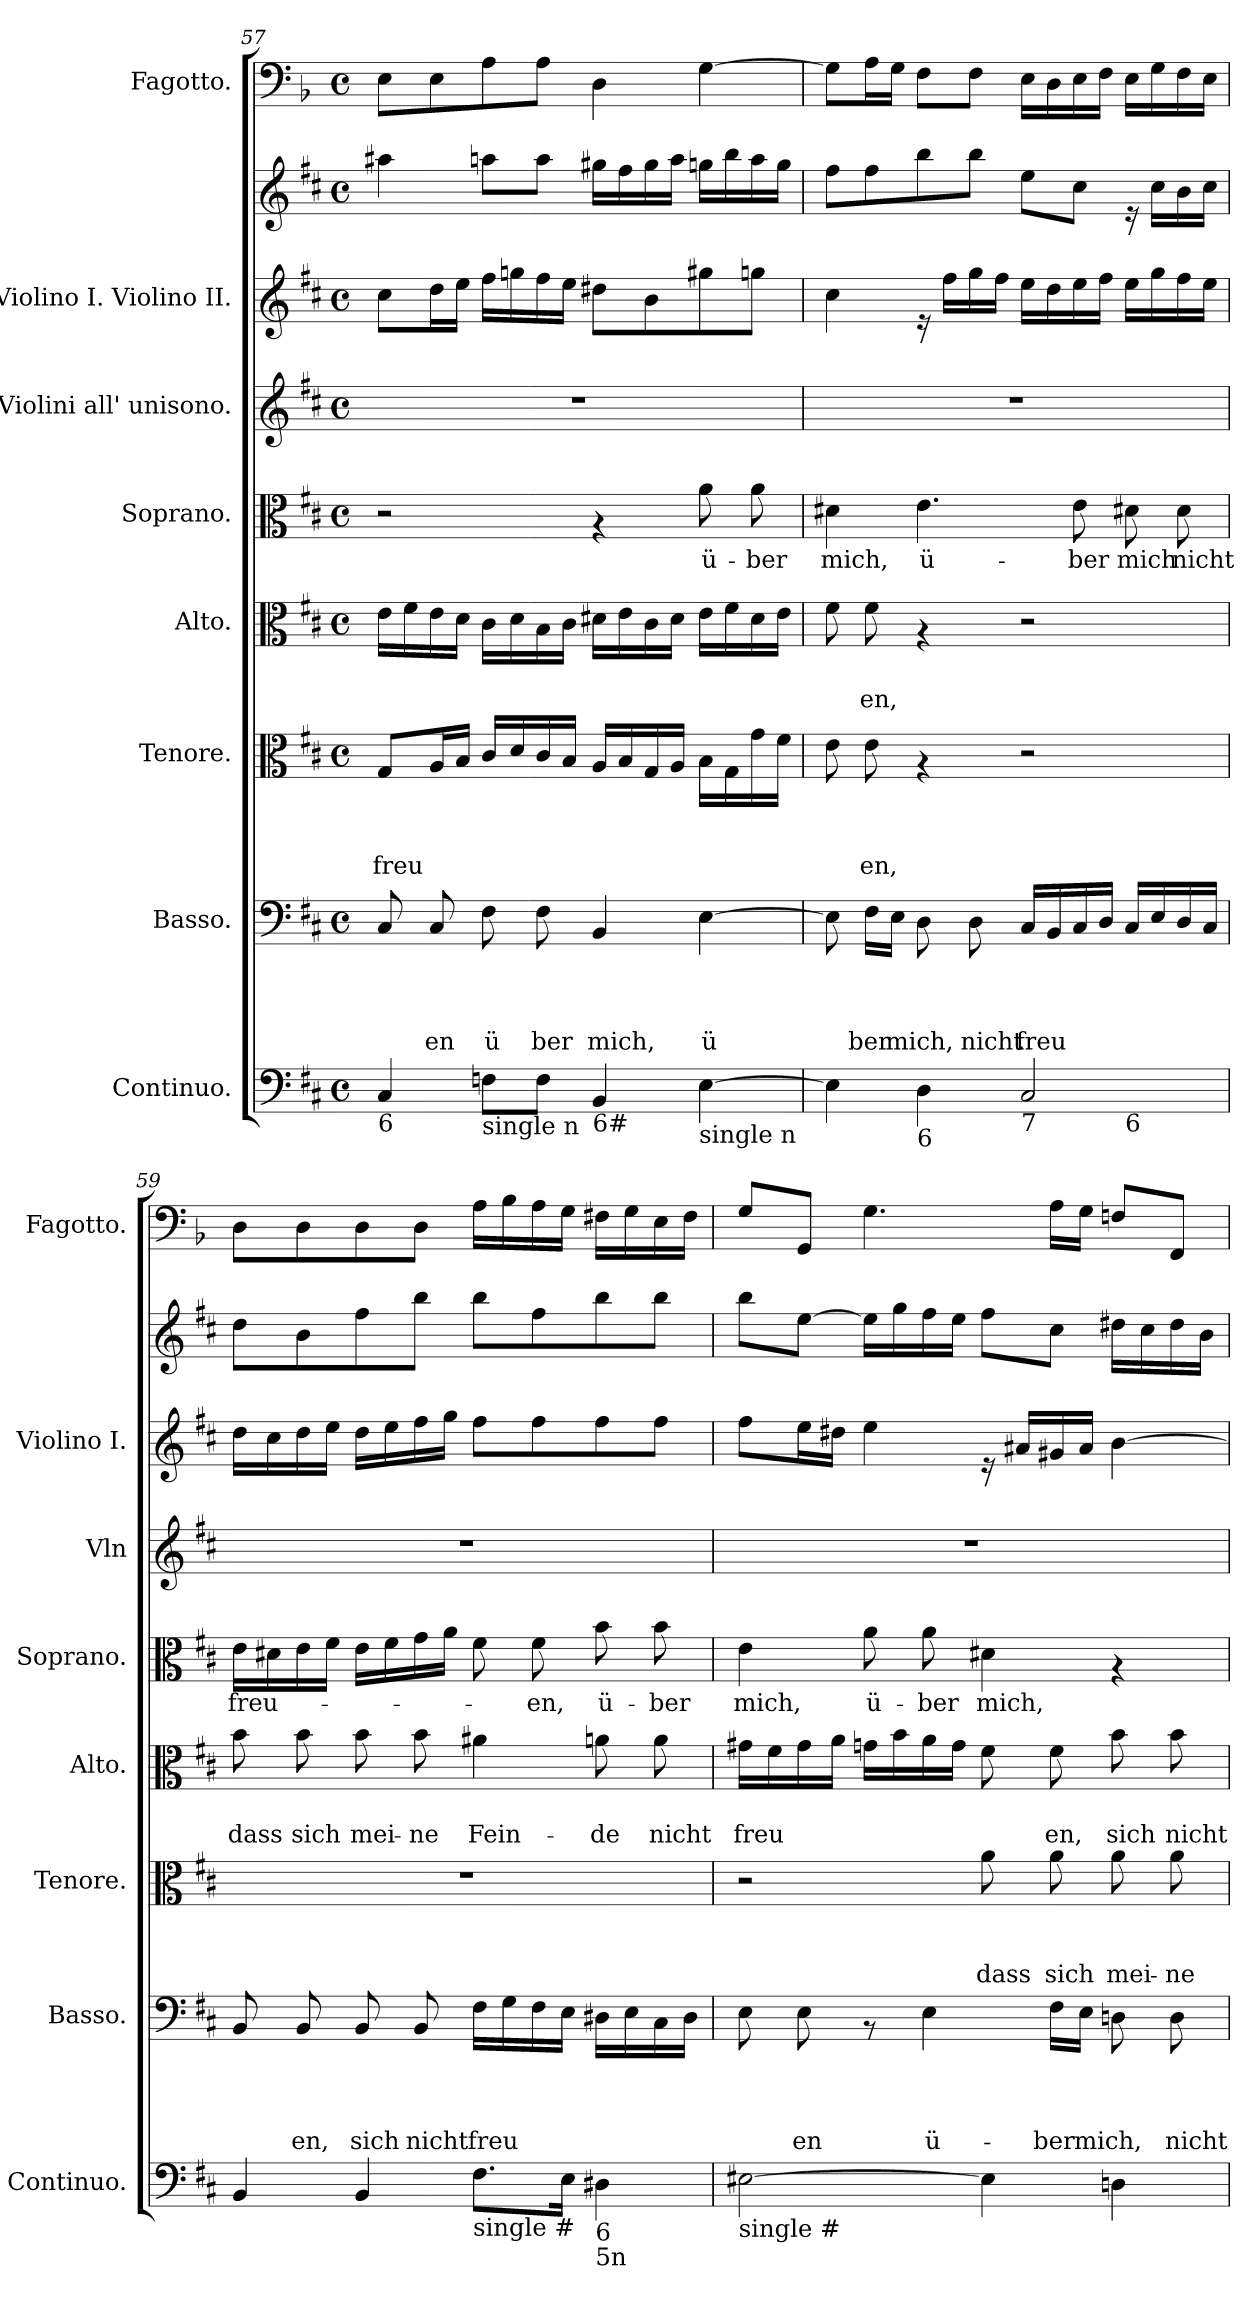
**kern	**kern	**text	**text	**text	**text	**kern	**text	**text	**text	**kern	**text	**text	**kern	**text	**kern	**kern	**kern	**kern
*part8	*part7	*part7	*part7	*part7	*part7	*part6	*part6	*part6	*part6	*part5	*part5	*part5	*part4	*part4	*part3	*part2	*part2	*part1
*staff9	*staff8	*staff8	*staff8	*staff8	*staff8	*staff7	*staff7	*staff7	*staff7	*staff6	*staff6	*staff6	*staff5	*staff5	*staff4	*staff3	*staff2	*staff1
*I"Continuo.	*I"Basso.	*	*	*	*	*I"Tenore.	*	*	*	*I"Alto.	*	*	*I"Soprano.	*	*I"Violini all' unisono.	*I"Violino I. Violino II.	*	*I"Fagotto.
*I'Continuo.	*I'Basso.	*	*	*	*	*I'Tenore.	*	*	*	*I'Alto.	*	*	*I'Soprano.	*	*I'Vln	*I'Violino I.	*	*I'Fagotto.
!!LO:PB:g=z
*clefF4	*clefF4	*	*	*	*	*clefC3	*	*	*	*clefC3	*	*	*clefC3	*	*clefG2	*clefG2	*clefG2	*clefF4
*	*	*	*	*	*	*	*	*	*	*	*	*	*	*	*	*	*	*ITrd2c3
*k[f#c#]	*k[f#c#]	*	*	*	*	*k[f#c#]	*	*	*	*k[f#c#]	*	*	*k[f#c#]	*	*k[f#c#]	*k[f#c#]	*k[f#c#]	*k[f#c#]
*D:	*D:	*	*	*	*	*D:	*	*	*	*D:	*	*	*D:	*	*D:	*D:	*D:	*D:
*M4/4	*M4/4	*	*	*	*	*M4/4	*	*	*	*M4/4	*	*	*M4/4	*	*M4/4	*M4/4	*M4/4	*M4/4
*met(c)	*met(c)	*	*	*	*	*met(c)	*	*	*	*met(c)	*	*	*met(c)	*	*met(c)	*met(c)	*met(c)	*met(c)
=57	=57	=57	=57	=57	=57	=57	=57	=57	=57	=57	=57	=57	=57	=57	=57	=57	=57	=57
!LO:TX:b:t=6	!	!	!	!	!	!	!	!	!	!	!	!	!	!	!	!	!	!
!	!	!	!	!	!	!	!	!	!LO:LY:b	!	!	!	!	!	!	!	!	!
4C#/	8C#/	.	.	.	.	8G/L	.	.	freu	16e\LL	.	.	2r	.	1r	8cc#\L	4aa#X\	8C#\L
.	.	.	.	.	.	.	.	.	.	16f#\	.	.	.	.	.	.	.	.
!	!	!	!	!	!LO:LY:b	!	!	!	!	!	!	!	!	!	!	!	!	!
.	8C#/	.	.	.	en	16A/L	.	.	.	16e\	.	.	.	.	.	16dd\L	.	8C#\
.	.	.	.	.	.	16B/JJ	.	.	.	16d\JJ	.	.	.	.	.	16ee\JJ	.	.
!LO:TX:b:t=single n	!	!	!	!	!	!	!	!	!	!	!	!	!	!	!	!	!	!
!	!	!	!	!	!LO:LY:b	!	!	!	!	!	!	!	!	!	!	!	!	!
8F\L	8F#\	.	.	.	ü	16c#/LL	.	.	.	16c#\LL	.	.	.	.	.	16ff#\LL	8aan\L	8F#\
.	.	.	.	.	.	16d/	.	.	.	16d\	.	.	.	.	.	16ggn\	.	.
!	!	!	!	!	!LO:LY:b	!	!	!	!	!	!	!	!	!	!	!	!	!
8F\J	8F#\	.	.	.	ber	16c#/	.	.	.	16B\	.	.	.	.	.	16ff#\	8aa\J	8F#\J
.	.	.	.	.	.	16B/JJ	.	.	.	16c#\JJ	.	.	.	.	.	16ee\JJ	.	.
!LO:TX:b:t=6#	!	!	!	!	!	!	!	!	!	!	!	!	!	!	!	!	!	!
!	!	!	!	!	!LO:LY:b	!	!	!	!	!	!	!	!	!	!	!	!	!
4BB/	4BB/	.	.	.	mich,	16A/LL	.	.	.	16d#X\LL	.	.	4rG	.	.	8dd#X\L	16gg#X\LL	4BB\
.	.	.	.	.	.	16B/	.	.	.	16e\	.	.	.	.	.	.	16ff#\	.
.	.	.	.	.	.	16G/	.	.	.	16c#\	.	.	.	.	.	8b\	16gg#\	.
.	.	.	.	.	.	16A/JJ	.	.	.	16d#\JJ	.	.	.	.	.	.	16aa\JJ	.
!LO:TX:b:t=single n	!	!	!	!	!	!	!	!	!	!	!	!	!	!	!	!	!	!
!	!	!	!	!	!LO:LY:b	!	!	!	!	!	!	!	!	!LO:LY:b	!	!	!	!
[>4E\	[>4E\	.	.	.	ü	16B\LL	.	.	.	16e\LL	.	.	8a\	ü-	.	8gg#\	16ggn\LL	[>4E\
.	.	.	.	.	.	16G\	.	.	.	16f#\	.	.	.	.	.	.	16bb\	.
!	!	!	!	!	!	!	!	!	!	!	!	!	!	!LO:LY:b	!	!	!	!
.	.	.	.	.	.	16g\	.	.	.	16d#\	.	.	8a\	-ber	.	8gg\J	16aa\	.
.	.	.	.	.	.	16f#\JJ	.	.	.	16e\JJ	.	.	.	.	.	.	16gg\JJ	.
=58!	=58!	=58!	=58!	=58!	=58!	=58!	=58!	=58!	=58!	=58!	=58!	=58!	=58!	=58!	=58!	=58!	=58!	=58!
!LO:TX:b:t=4	!	!	!	!	!	!	!	!	!	!	!	!	!	!	!	!	!	!
!LO:TX:b:t=2	!	!	!	!	!	!	!	!	!	!	!	!	!	!	!	!	!	!
!	!	!	!	!	!	!	!	!	!	!	!	!	!	!LO:LY:b	!	!	!	!
*^	*	*	*	*	*	*	*	*	*	*	*	*	*	*	*	*	*	*
4E\]	2.ryy	8E\]	.	.	.	.	8e\	.	.	.	8f#\	.	.	4d#X\	mich,	1r	4cc#\	8ff#\L	8E\L]
!	!	!	!	!	!	!LO:LY:b	!	!	!	!LO:LY:b	!	!	!LO:LY:b	!	!	!	!	!	!
.	.	16F#\LL	.	.	.	ber	8e\	.	.	en,	8f#\	.	en,	.	.	.	.	8ff#\	16F#\L
!	!	!	!	!	!	!LO:LY:b	!	!	!	!	!	!	!	!	!	!	!	!	!
.	.	16E\JJ	.	.	.	mich,	.	.	.	.	.	.	.	.	.	.	.	.	16E\JJ
!LO:TX:b:t=6	!	!	!	!	!	!	!	!	!	!	!	!	!	!	!	!	!	!	!
!	!	!	!	!	!	!	!	!	!	!	!	!	!	!	!LO:LY:b	!	!	!	!
4D\	.	8D\	.	.	.	.	4rG	.	.	.	4rG	.	.	4.e\	ü-	.	16re	8bb\	8D\L
.	.	.	.	.	.	.	.	.	.	.	.	.	.	.	.	.	16ff#\LL	.	.
!	!	!	!	!	!	!LO:LY:b	!	!	!	!	!	!	!	!	!	!	!	!	!
.	.	8D\	.	.	.	nicht	.	.	.	.	.	.	.	.	.	.	16gg\	8bb\J	8D\J
.	.	.	.	.	.	.	.	.	.	.	.	.	.	.	.	.	16ff#\JJ	.	.
!LO:TX:b:t=7	!	!	!	!	!	!	!	!	!	!	!	!	!	!	!	!	!	!	!
!	!	!	!	!	!	!LO:LY:b	!	!	!	!	!	!	!	!	!	!	!	!	!
2C#/	.	16C#/LL	.	.	.	freu	2r	.	.	.	2r	.	.	.	.	.	16ee\LL	8ee\L	16C#\LL
.	.	16BB/	.	.	.	.	.	.	.	.	.	.	.	.	.	.	16dd\	.	16BB\
!	!	!	!	!	!	!	!	!	!	!	!	!	!	!	!LO:LY:b	!	!	!	!
.	.	16C#/	.	.	.	.	.	.	.	.	.	.	.	8e\	-ber	.	16ee\	8cc#\J	16C#\
.	.	16D/JJ	.	.	.	.	.	.	.	.	.	.	.	.	.	.	16ff#\JJ	.	16D\JJ
!	!LO:TX:b:t=6	!	!	!	!	!	!	!	!	!	!	!	!	!	!	!	!	!	!
!	!	!	!	!	!	!	!	!	!	!	!	!	!	!	!LO:LY:b	!	!	!	!
.	4ryy	16C#/LL	.	.	.	.	.	.	.	.	.	.	.	8d#X\	mich	.	16ee\LL	16re	16C#\LL
.	.	16E/	.	.	.	.	.	.	.	.	.	.	.	.	.	.	16gg\	16cc#\LL	16E\
!	!	!	!	!	!	!	!	!	!	!	!	!	!	!	!LO:LY:b	!	!	!	!
.	.	16D/	.	.	.	.	.	.	.	.	.	.	.	8d#\	nicht	.	16ff#\	16b\	16D\
.	.	16C#/JJ	.	.	.	.	.	.	.	.	.	.	.	.	.	.	16ee\JJ	16cc#\JJ	16C#\JJ
=59!	=59!	=59!	=59!	=59!	=59!	=59!	=59!	=59!	=59!	=59!	=59!	=59!	=59!	=59!	=59!	=59!	=59!	=59!	=59!
!	!	!	!	!	!	!	!	!	!	!	!	!	!LO:LY:b	!	!LO:LY:b	!	!	!	!
*v	*v	*	*	*	*	*	*	*	*	*	*	*	*	*	*	*	*	*	*
4BB/	8BB/	.	.	.	.	1r	.	.	.	8b\	.	dass	16e\LL	freu-	1r	16dd\LL	8dd\L	8BB\L
.	.	.	.	.	.	.	.	.	.	.	.	.	16d#X\	.	.	16cc#\	.	.
!	!	!	!	!	!LO:LY:b	!	!	!	!	!	!	!LO:LY:b	!	!	!	!	!	!
.	8BB/	.	.	.	en,	.	.	.	.	8b\	.	sich	16e\	.	.	16dd\	8b\	8BB\
.	.	.	.	.	.	.	.	.	.	.	.	.	16f#\JJ	.	.	16ee\JJ	.	.
!	!	!	!	!	!LO:LY:b	!	!	!	!	!	!	!LO:LY:b	!	!	!	!	!	!
4BB/	8BB/	.	.	.	sich	.	.	.	.	8b\	.	mei-	16e\LL	.	.	16dd\LL	8ff#\	8BB\
.	.	.	.	.	.	.	.	.	.	.	.	.	16f#\	.	.	16ee\	.	.
!	!	!	!	!	!LO:LY:b	!	!	!	!	!	!	!LO:LY:b	!	!	!	!	!	!
.	8BB/	.	.	.	nicht	.	.	.	.	8b\	.	-ne	16g\	.	.	16ff#\	8bb\J	8BB\J
.	.	.	.	.	.	.	.	.	.	.	.	.	16a\JJ	.	.	16gg\JJ	.	.
!LO:TX:b:t=single #	!	!	!	!	!	!	!	!	!	!	!	!	!	!	!	!	!	!
!	!	!	!	!	!LO:LY:b	!	!	!	!	!	!	!LO:LY:b	!	!	!	!	!	!
8.F#\L	16F#\LL	.	.	.	freu	.	.	.	.	4a#X\	.	Fein-	8f#\	.	.	8ff#\L	8bb\L	16F#\LL
.	16G\	.	.	.	.	.	.	.	.	.	.	.	.	.	.	.	.	16G\
!	!	!	!	!	!	!	!	!	!	!	!	!	!	!LO:LY:b	!	!	!	!
.	16F#\	.	.	.	.	.	.	.	.	.	.	.	8f#\	-en,	.	8ff#\	8ff#\	16F#\
16E\Jk	16E\JJ	.	.	.	.	.	.	.	.	.	.	.	.	.	.	.	.	16E\JJ
!LO:TX:b:t=6	!	!	!	!	!	!	!	!	!	!	!	!	!	!	!	!	!	!
!LO:TX:b:t=5n	!	!	!	!	!	!	!	!	!	!	!	!	!	!	!	!	!	!
!	!	!	!	!	!	!	!	!	!	!	!	!LO:LY:b	!	!LO:LY:b	!	!	!	!
4D#X\	16D#X\LL	.	.	.	.	.	.	.	.	8an\	.	-de	8b\	ü-	.	8ff#\	8bb\	16D#X\LL
.	16E\	.	.	.	.	.	.	.	.	.	.	.	.	.	.	.	.	16E\
!	!	!	!	!	!	!	!	!	!	!	!	!LO:LY:b	!	!LO:LY:b	!	!	!	!
.	16C#\	.	.	.	.	.	.	.	.	8a\	.	nicht	8b\	-ber	.	8ff#\J	8bb\J	16C#\
.	16D#\JJ	.	.	.	.	.	.	.	.	.	.	.	.	.	.	.	.	16D#\JJ
!!LO:PB:g=z
=60!	=60!	=60!	=60!	=60!	=60!	=60!	=60!	=60!	=60!	=60!	=60!	=60!	=60!	=60!	=60!	=60!	=60!	=60!
!LO:TX:b:t=single #	!	!	!	!	!	!	!	!	!	!	!	!	!	!	!	!	!	!
!	!	!	!	!	!	!	!	!	!	!	!	!LO:LY:b	!	!LO:LY:b	!	!	!	!
[>2E#\	8E\	.	.	.	.	2r	.	.	.	16g#X\LL	.	freu	4e\	mich,	1r	8ff#\L	8bb\L	8E/L
.	.	.	.	.	.	.	.	.	.	16f#\	.	.	.	.	.	.	.	.
!	!	!	!	!	!LO:LY:b	!	!	!	!	!	!	!	!	!	!	!	!	!
.	8E\	.	.	.	en	.	.	.	.	16g#\	.	.	.	.	.	16ee\L	[>8ee\J	8EE/J
.	.	.	.	.	.	.	.	.	.	16a\JJ	.	.	.	.	.	16dd#X\JJ	.	.
!	!	!	!	!	!	!	!	!	!	!	!	!	!	!LO:LY:b	!	!	!	!
.	8rAA	.	.	.	.	.	.	.	.	16gn\LL	.	.	8a\	ü-	.	4ee\	16ee\LL]	4.E\
.	.	.	.	.	.	.	.	.	.	16b\	.	.	.	.	.	.	16gg\	.
!	!	!	!	!	!LO:LY:b	!	!	!	!	!	!	!	!	!LO:LY:b	!	!	!	!
.	4E\	.	.	.	ü-	.	.	.	.	16a\	.	.	8a\	-ber	.	.	16ff#\	.
.	.	.	.	.	.	.	.	.	.	16g\JJ	.	.	.	.	.	.	16ee\JJ	.
!	!	!	!	!	!	!	!	!	!LO:LY:b	!	!	!	!	!LO:LY:b	!	!	!	!
4E#\]	.	.	.	.	.	8a\	.	.	dass	8f#\	.	.	4d#X\	mich,	.	16re	8ff#\L	.
.	.	.	.	.	.	.	.	.	.	.	.	.	.	.	.	16a#X/LL	.	.
!	!	!	!	!	!LO:LY:b	!	!	!	!LO:LY:b	!	!	!LO:LY:b	!	!	!	!	!	!
.	16F#\LL	.	.	.	-ber	8a\	.	.	sich	8f#\	.	en,	.	.	.	16g#X/	8cc#\J	16F#\LL
!	!	!	!	!	!LO:LY:b	!	!	!	!	!	!	!	!	!	!	!	!	!
.	16E\JJ	.	.	.	mich,	.	.	.	.	.	.	.	.	.	.	16a#/JJ	.	16E\JJ
!	!	!	!	!	!	!	!	!	!LO:LY:b	!	!	!LO:LY:b	!	!	!	!	!	!
4Dn\	8Dn\	.	.	.	.	8a\	.	.	mei-	8b\	.	sich	4rG	.	.	[>4b\	16dd#\LL	8Dn/L
.	.	.	.	.	.	.	.	.	.	.	.	.	.	.	.	.	16cc#\	.
!	!	!	!	!	!LO:LY:b	!	!	!	!LO:LY:b	!	!	!LO:LY:b	!	!	!	!	!	!
.	8D\	.	.	.	nicht	8a\	.	.	-ne	8b\	.	nicht	.	.	.	.	16dd#\	8DD/J
.	.	.	.	.	.	.	.	.	.	.	.	.	.	.	.	.	16b\JJ	.
=!	=!	=!	=!	=!	=!	=!	=!	=!	=!	=!	=!	=!	=!	=!	=!	=!	=!	=!
*-	*-	*-	*-	*-	*-	*-	*-	*-	*-	*-	*-	*-	*-	*-	*-	*-	*-	*-
